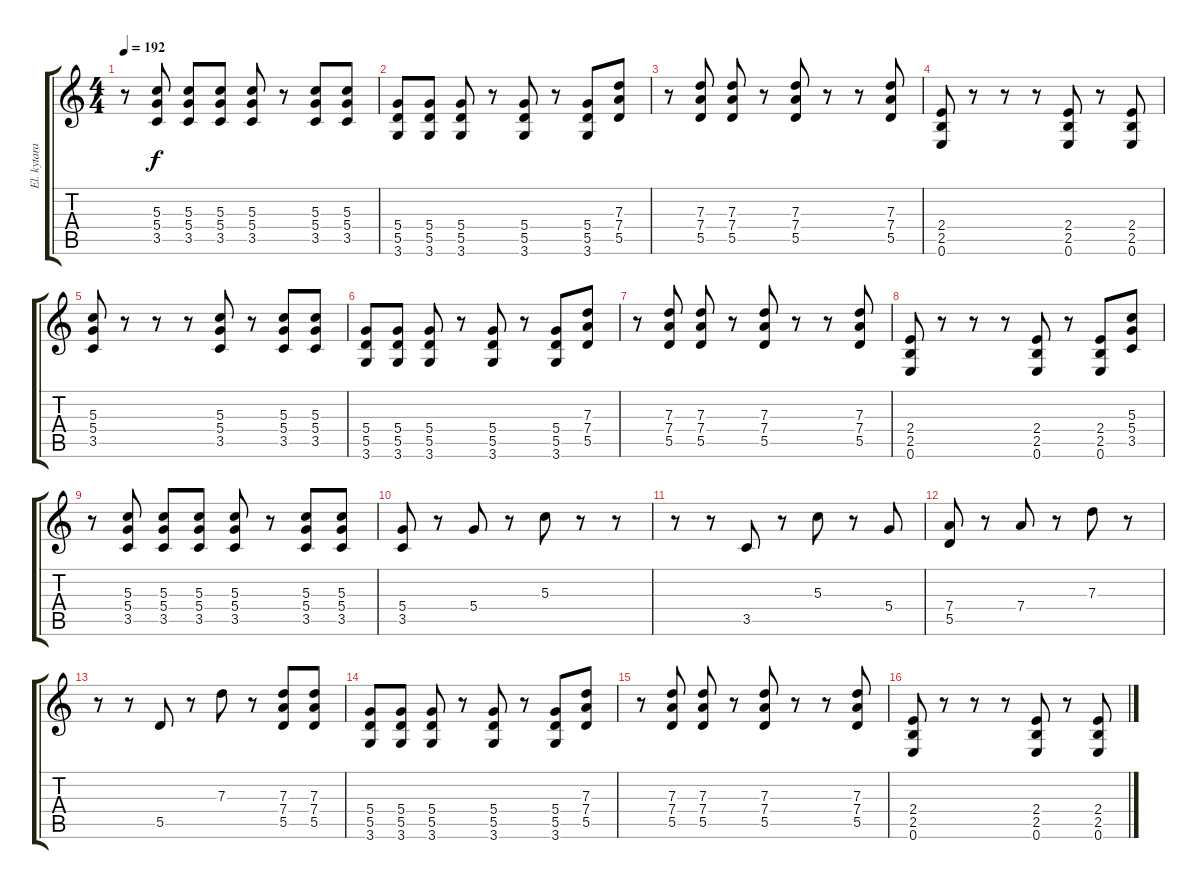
\track ("El. kytara" "El. kytara") {instrument distortionguitar}
\staff {score tabs}
\tuning (E4 B3 G3 D3 A2 E2) {hide}
\ts (4 4)
\tempo 192
\clef g2
\ks c
r.8{dy f} (5.3 5.4 3.5).8 (5.3 5.4 3.5).8 (5.3 5.4 3.5).8 (5.3 5.4 3.5).8 r.8 (5.3 5.4 3.5).8 (5.3 5.4 3.5).8 |
(5.4 5.5 3.6).8 (5.4 5.5 3.6).8 (5.4 5.5 3.6).8 r.8 (5.4 5.5 3.6).8 r.8 (5.4 5.5 3.6).8 (7.3 7.4 5.5).8 |
r.8 (7.3 7.4 5.5).8 (7.3 7.4 5.5).8 r.8 (7.3 7.4 5.5).8 r.8 r.8 (7.3 7.4 5.5).8 |
(2.4 2.5 0.6).8 r.8 r.8 r.8 (2.4 2.5 0.6).8 r.8 (2.4 2.5 0.6).8 |
(5.3 5.4 3.5).8 r.8 r.8 r.8 (5.3 5.4 3.5).8 r.8 (5.3 5.4 3.5).8 (5.3 5.4 3.5).8 |
(5.4 5.5 3.6).8 (5.4 5.5 3.6).8 (5.4 5.5 3.6).8 r.8 (5.4 5.5 3.6).8 r.8 (5.4 5.5 3.6).8 (7.3 7.4 5.5).8 |
r.8 (7.3 7.4 5.5).8 (7.3 7.4 5.5).8 r.8 (7.3 7.4 5.5).8 r.8 r.8 (7.3 7.4 5.5).8 |
(2.4 2.5 0.6).8 r.8 r.8 r.8 (2.4 2.5 0.6).8 r.8 (2.4 2.5 0.6).8 (5.3 5.4 3.5).8 |
r.8 (5.3 5.4 3.5).8 (5.3 5.4 3.5).8 (5.3 5.4 3.5).8 (5.3 5.4 3.5).8 r.8 (5.3 5.4 3.5).8 (5.3 5.4 3.5).8 |
(5.4 3.5).8 r.8 5.4.8 r.8 5.3.8 r.8 r.8 |
r.8 r.8 3.5.8 r.8 5.3.8 r.8 5.4.8 |
(7.4 5.5).8 r.8 7.4.8 r.8 7.3.8 r.8 |
r.8 r.8 5.5.8 r.8 7.3.8 r.8 (7.3 7.4 5.5).8 (7.3 7.4 5.5).8 |
(5.4 5.5 3.6).8 (5.4 5.5 3.6).8 (5.4 5.5 3.6).8 r.8 (5.4 5.5 3.6).8 r.8 (5.4 5.5 3.6).8 (7.3 7.4 5.5).8 |
r.8 (7.3 7.4 5.5).8 (7.3 7.4 5.5).8 r.8 (7.3 7.4 5.5).8 r.8 r.8 (7.3 7.4 5.5).8 |
(2.4 2.5 0.6).8 r.8 r.8 r.8 (2.4 2.5 0.6).8 r.8 (2.4 2.5 0.6).8
